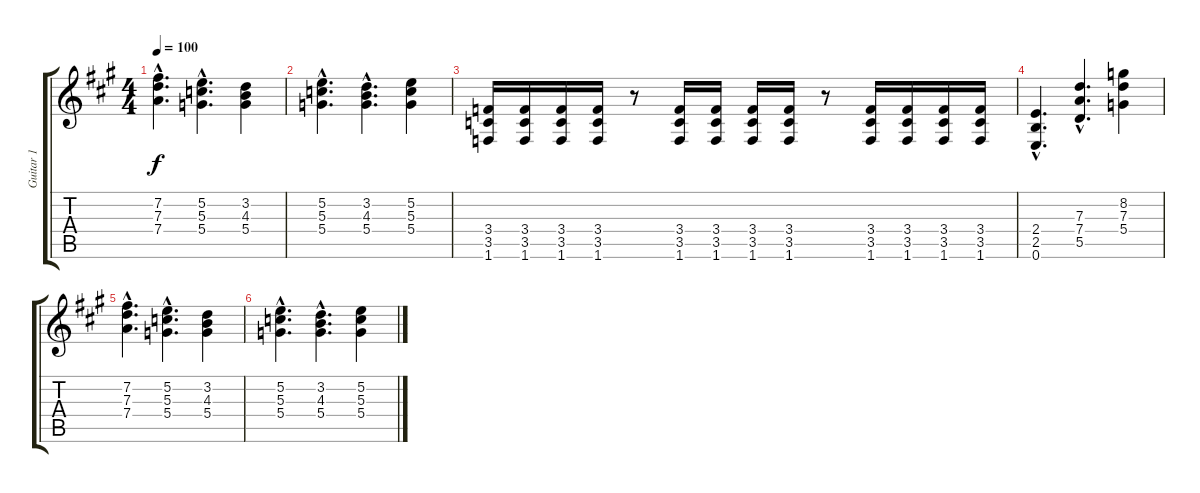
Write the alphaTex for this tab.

\track ("Guitar 1" "Guitar 1") {instrument distortionguitar}
\staff {score tabs}
\tuning (E4 B3 G3 D3 A2 E2) {hide}
\ts (4 4)
\tempo 100
\clef g2
\ks f#minor
(7.2{hac} 7.3{hac} 7.4{hac}).4{d dy f} (5.2{hac} 5.3{hac} 5.4{hac}).4{d} (3.2 4.3 5.4).4 |
(5.2{hac} 5.3{hac} 5.4{hac}).4{d} (3.2{hac} 4.3{hac} 5.4{hac}).4{d} (5.2 5.3 5.4).4 |
(3.4 3.5 1.6).16{volume 0} (3.4 3.5 1.6).16 (3.4 3.5 1.6).16 (3.4 3.5 1.6).16 r.8 (3.4 3.5 1.6).16 (3.4 3.5 1.6).16 (3.4 3.5 1.6).16 (3.4 3.5 1.6).16 r.8 (3.4 3.5 1.6).16 (3.4 3.5 1.6).16 (3.4 3.5 1.6).16 (3.4 3.5 1.6).16 |
(2.4{hac} 2.5{hac} 0.6{hac}).4{d} (7.3{hac} 7.4{hac} 5.5{hac}).4{d} (8.2 7.3 5.4).4 |
(7.2{hac} 7.3{hac} 7.4{hac}).4{d} (5.2{hac} 5.3{hac} 5.4{hac}).4{d} (3.2 4.3 5.4).4 |
(5.2{hac} 5.3{hac} 5.4{hac}).4{d} (3.2{hac} 4.3{hac} 5.4{hac}).4{d} (5.2 5.3 5.4).4
